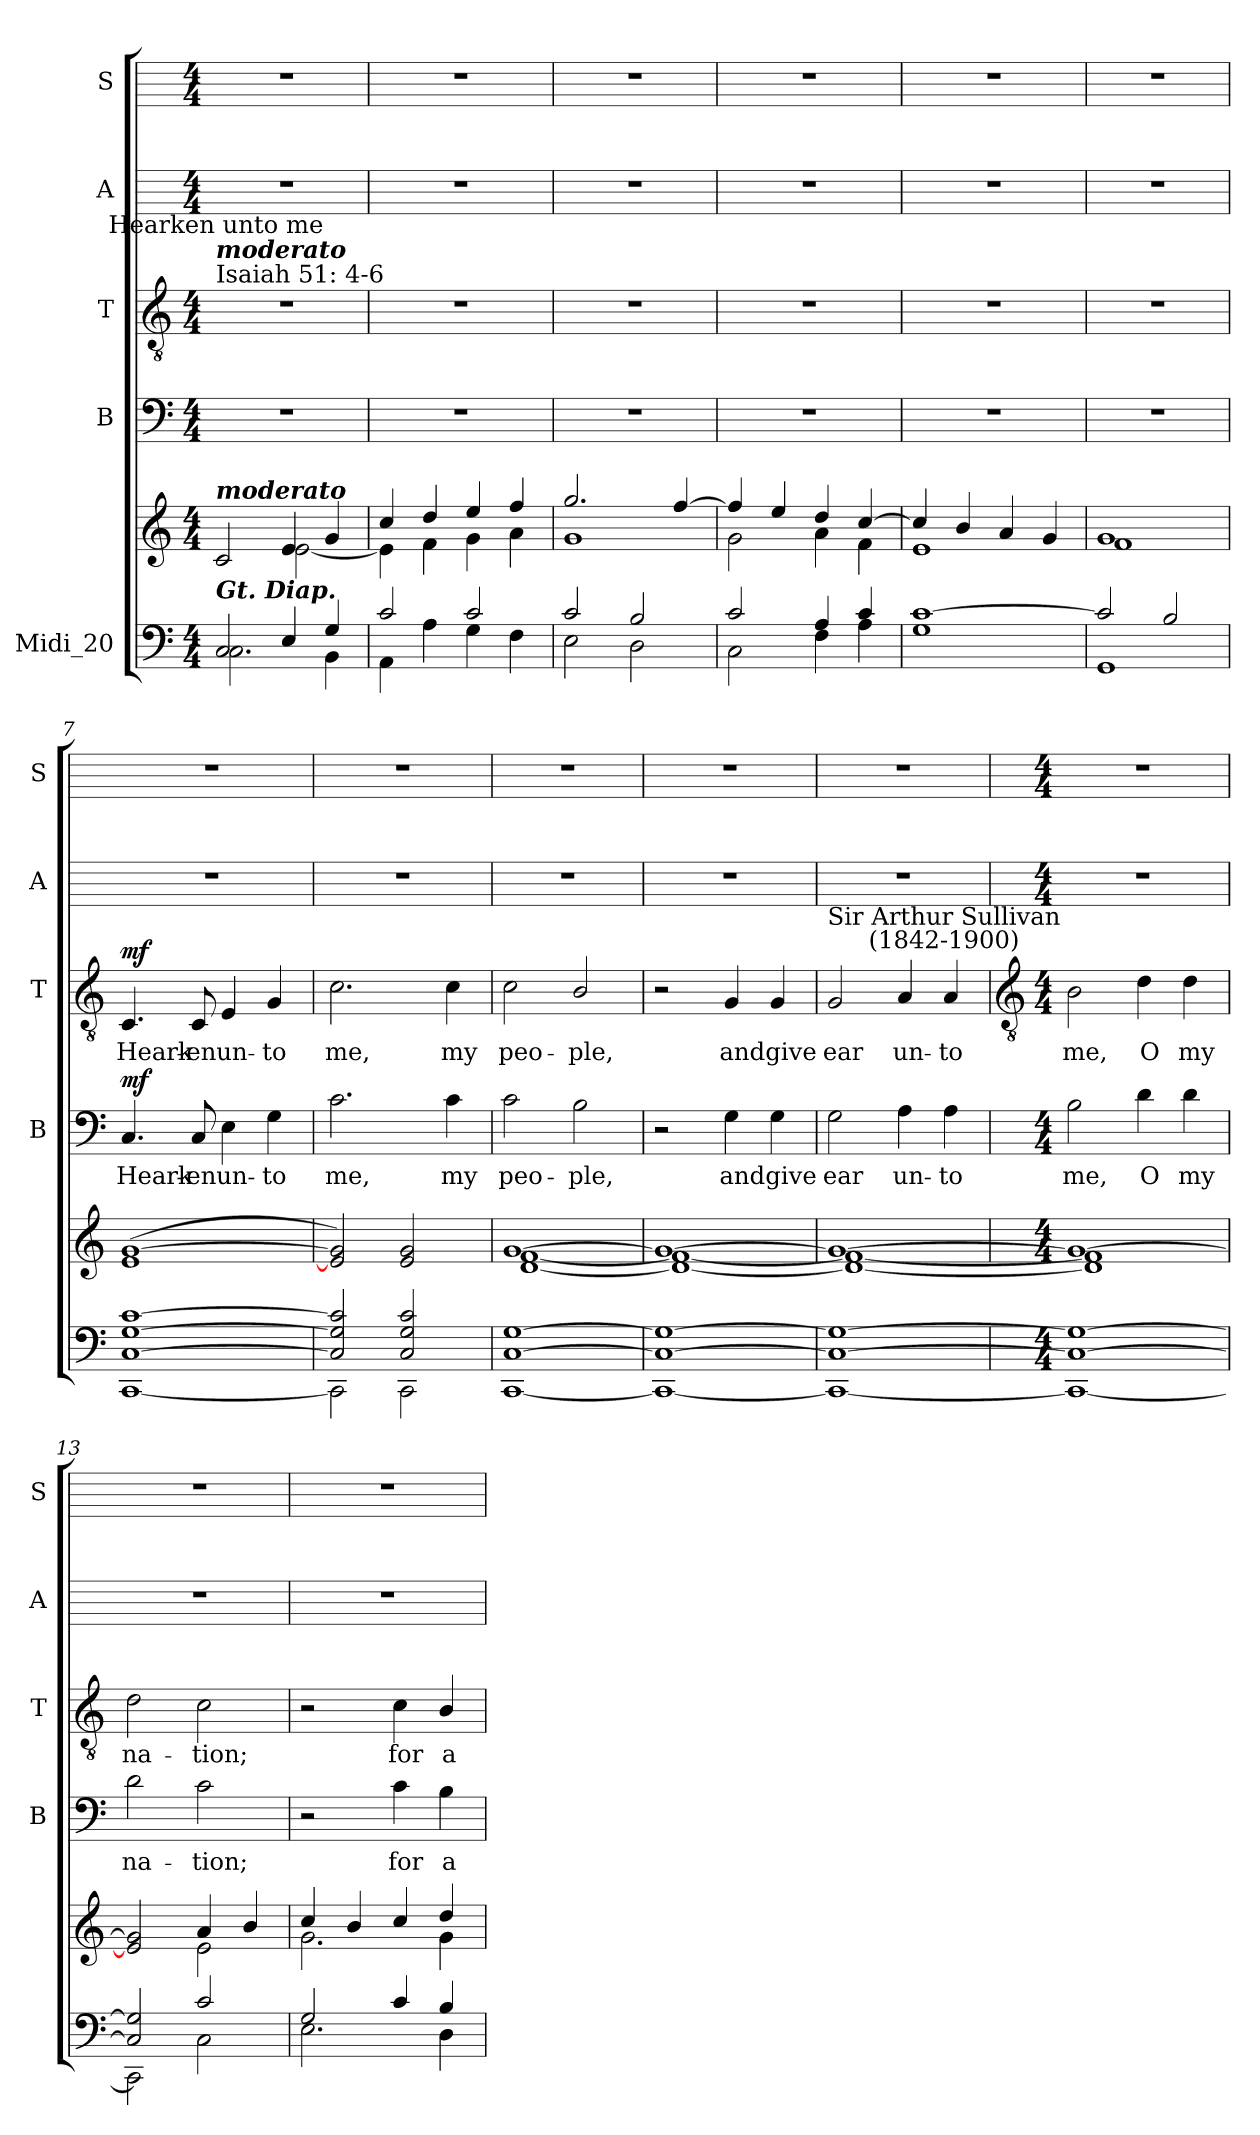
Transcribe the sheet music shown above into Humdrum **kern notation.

**kern	**kern	**kern	**text	**dynam	**kern	**text	**dynam	**kern	**kern
*part5	*part5	*part4	*part4	*part4	*part3	*part3	*part3	*part2	*part1
*staff6	*staff5	*staff4	*staff4	*staff4	*staff3	*staff3	*staff3	*staff2	*staff1
*I"Midi_20	*	*I"B	*	*	*I"T	*	*	*I"A	*I"S
*	*	*I'B	*	*	*I'T	*	*	*I'A	*I'S
*clefF4	*clefG2	*clefF4	*	*	*clefGv2	*	*	*	*
*k[]	*k[]	*k[]	*	*	*k[]	*	*	*	*
*C:	*C:	*C:	*	*	*C:	*	*	*	*
*M4/4	*M4/4	*M4/4	*	*	*M4/4	*	*	*M4/4	*M4/4
*MM116	*MM116	*MM116	*	*	*MM116	*	*	*MM116	*MM116
=1	=1	=1	=1	=1	=1	=1	=1	=1	=1
*^	*^	*	*	*	*	*	*	*	*
!	!	!	!	!	!	!	!LO:TX:a:t=Isaiah 51&colon; 4-6	!	!	!	!
!	!	!	!	!	!	!	!LO:TX:a:Bi:t=moderato	!	!	!	!
!	!	!	!	!	!	!	!LO:TX:a:cj:t=Hearken unto me	!	!	!	!
!	!	!LO:TX:a:Bi:t=moderato	!	!	!	!	!	!	!	!	!
!LO:TX:a:Bi:t=Gt. Diap.	!	!	!	!	!	!	!	!	!	!	!
2C/	2.C\	2c/	2ryy	1r	.	.	1r	.	.	1r	1r
4E/	.	4e/	[2e\	.	.	.	.	.	.	.	.
4G/	4BB\	4g/	.	.	.	.	.	.	.	.	.
=2	=2	=2	=2	=2	=2	=2	=2	=2	=2	=2	=2
2c/	4AA\	4cc/	4e\]	1r	.	.	1r	.	.	1r	1r
.	4A\	4dd/	4f\	.	.	.	.	.	.	.	.
2c/	4G\	4ee/	4g\	.	.	.	.	.	.	.	.
.	4F\	4ff/	4a\	.	.	.	.	.	.	.	.
=3	=3	=3	=3	=3	=3	=3	=3	=3	=3	=3	=3
2c/	2E\	2.gg/	1g\	1r	.	.	1r	.	.	1r	1r
2B/	2D\	.	.	.	.	.	.	.	.	.	.
.	.	[4ff/	.	.	.	.	.	.	.	.	.
=4	=4	=4	=4	=4	=4	=4	=4	=4	=4	=4	=4
2c/	2C\	4ff/]	2g\	1r	.	.	1r	.	.	1r	1r
.	.	4ee/	.	.	.	.	.	.	.	.	.
4A/	4F\	4dd/	4a\	.	.	.	.	.	.	.	.
4c/	4A\	[4cc/	4f\	.	.	.	.	.	.	.	.
=5	=5	=5	=5	=5	=5	=5	=5	=5	=5	=5	=5
[1c/	1G\	4cc/]	1e\	1r	.	.	1r	.	.	1r	1r
.	.	4b/	.	.	.	.	.	.	.	.	.
.	.	4a/	.	.	.	.	.	.	.	.	.
.	.	4g/	.	.	.	.	.	.	.	.	.
=6	=6	=6	=6	=6	=6	=6	=6	=6	=6	=6	=6
2c/]	1GG\	1g/	1f\	1r	.	.	1r	.	.	1r	1r
2B/	.	.	.	.	.	.	.	.	.	.	.
=7	=7	=7	=7	=7	=7	=7	=7	=7	=7	=7	=7
!	!	!	!	!	!LO:LY:b	!LO:DY:b	!	!LO:LY:b	!LO:DY:b	!	!
[1C/ [1G/ [1c/	[1CC\	(<[1g/	1e\	4.C	Heark-	mf	4.C	Heark-	mf	1r	1r
!	!	!	!	!	!LO:LY:b	!	!	!LO:LY:b	!	!	!
.	.	.	.	8C	-en	.	8C	-en	.	.	.
!	!	!	!	!	!LO:LY:b	!	!	!LO:LY:b	!	!	!
.	.	.	.	4E	un-	.	4E	un-	.	.	.
!	!	!	!	!	!LO:LY:b	!	!	!LO:LY:b	!	!	!
.	.	.	.	4G	-to	.	4G	-to	.	.	.
=8	=8	=8	=8	=8	=8	=8	=8	=8	=8	=8	=8
!	!	!	!	!	!LO:LY:b	!	!	!LO:LY:b	!	!	!
2C/] 2G/] 2c/]	2CC\]	2e/] 2g/])	2ryy	2.c	me,	.	2.c	me,	.	1r	1r
2C/ 2G/ 2c/	2CC\	2e/ 2g/	2ryy	.	.	.	.	.	.	.	.
!	!	!	!	!	!LO:LY:b	!	!	!LO:LY:b	!	!	!
.	.	.	.	4c	my	.	4c	my	.	.	.
=9	=9	=9	=9	=9	=9	=9	=9	=9	=9	=9	=9
!	!	!	!	!	!LO:LY:b	!	!	!LO:LY:b	!	!	!
[1C/ [1G/	[1CC\	[1g/	[1d\ [1f\	2c	peo-	.	2c	peo-	.	1r	1r
!	!	!	!	!	!LO:LY:b	!	!	!LO:LY:b	!	!	!
.	.	.	.	2B	-ple,	.	2B/	-ple,	.	.	.
=10	=10	=10	=10	=10	=10	=10	=10	=10	=10	=10	=10
1C/_ 1G/_	1CC\_	1g/_	1d\_ 1f\_	2r	.	.	2r	.	.	1r	1r
!	!	!	!	!	!LO:LY:b	!	!	!LO:LY:b	!	!	!
.	.	.	.	4G	and	.	4G	and	.	.	.
!	!	!	!	!	!LO:LY:b	!	!	!LO:LY:b	!	!	!
.	.	.	.	4G	give	.	4G	give	.	.	.
=11	=11	=11	=11	=11	=11	=11	=11	=11	=11	=11	=11
!	!	!	!	!	!LO:LY:b	!	!	!LO:LY:b	!	!	!
1C/_ 1G/_	1CC\_	1g/_	1d\_ 1f\_	2G	ear	.	2G	ear	.	1r	1r
!	!	!	!	!	!LO:LY:b	!	!	!LO:LY:b	!	!	!
.	.	.	.	4A	un-	.	4A	un-	.	.	.
!	!	!	!	!	!	!	!LO:TX:a:cj:t=Sir Arthur Sullivan\n(1842-1900)	!	!	!	!
!	!	!	!	!	!LO:LY:b	!	!	!LO:LY:b	!	!	!
.	.	.	.	4A	-to	.	4A	-to	.	.	.
!!LO:LB:g=z
=12	=12	=12	=12	=12	=12	=12	=12	=12	=12	=12	=12
*	*	*	*	*	*	*	*clefGv2	*	*	*	*
*M4/4	*	*M4/4	*	*M4/4	*	*	*M4/4	*	*	*M4/4	*M4/4
!	!	!	!	!	!LO:LY:b	!	!	!LO:LY:b	!	!	!
1C/_ 1G/_	1CC\_	1g/_	1d\] 1f\]	2B	me,	.	2B	me,	.	1r	1r
!	!	!	!	!	!LO:LY:b	!	!	!LO:LY:b	!	!	!
.	.	.	.	4d	O	.	4d	O	.	.	.
!	!	!	!	!	!LO:LY:b	!	!	!LO:LY:b	!	!	!
.	.	.	.	4d	my	.	4d	my	.	.	.
=13	=13	=13	=13	=13	=13	=13	=13	=13	=13	=13	=13
!	!	!	!	!	!LO:LY:b	!	!	!LO:LY:b	!	!	!
2C/] 2G/]	2CC\]	2e/] 2g/]	2ryy	2d	na-	.	2d	na-	.	1r	1r
!	!	!	!	!	!LO:LY:b	!	!	!LO:LY:b	!	!	!
2c/	2C\	4a/	2e\	2c	-tion;	.	2c	-tion;	.	.	.
.	.	4b/	.	.	.	.	.	.	.	.	.
=14	=14	=14	=14	=14	=14	=14	=14	=14	=14	=14	=14
2G/	2.E\	4cc/	2.g\	2r	.	.	2r	.	.	1r	1r
.	.	4b/	.	.	.	.	.	.	.	.	.
!	!	!	!	!	!LO:LY:b	!	!	!LO:LY:b	!	!	!
4c/	.	4cc/	.	4c	for	.	4c	for	.	.	.
!	!	!	!	!	!LO:LY:b	!	!	!LO:LY:b	!	!	!
4B/	4D\	4dd/	4g\	4B	a	.	4B/	a	.	.	.
*v	*v	*	*	*	*	*	*	*	*	*	*
*	*v	*v	*	*	*	*	*	*	*	*
=	=	=	=	=	=	=	=	=	=
*-	*-	*-	*-	*-	*-	*-	*-	*-	*-
